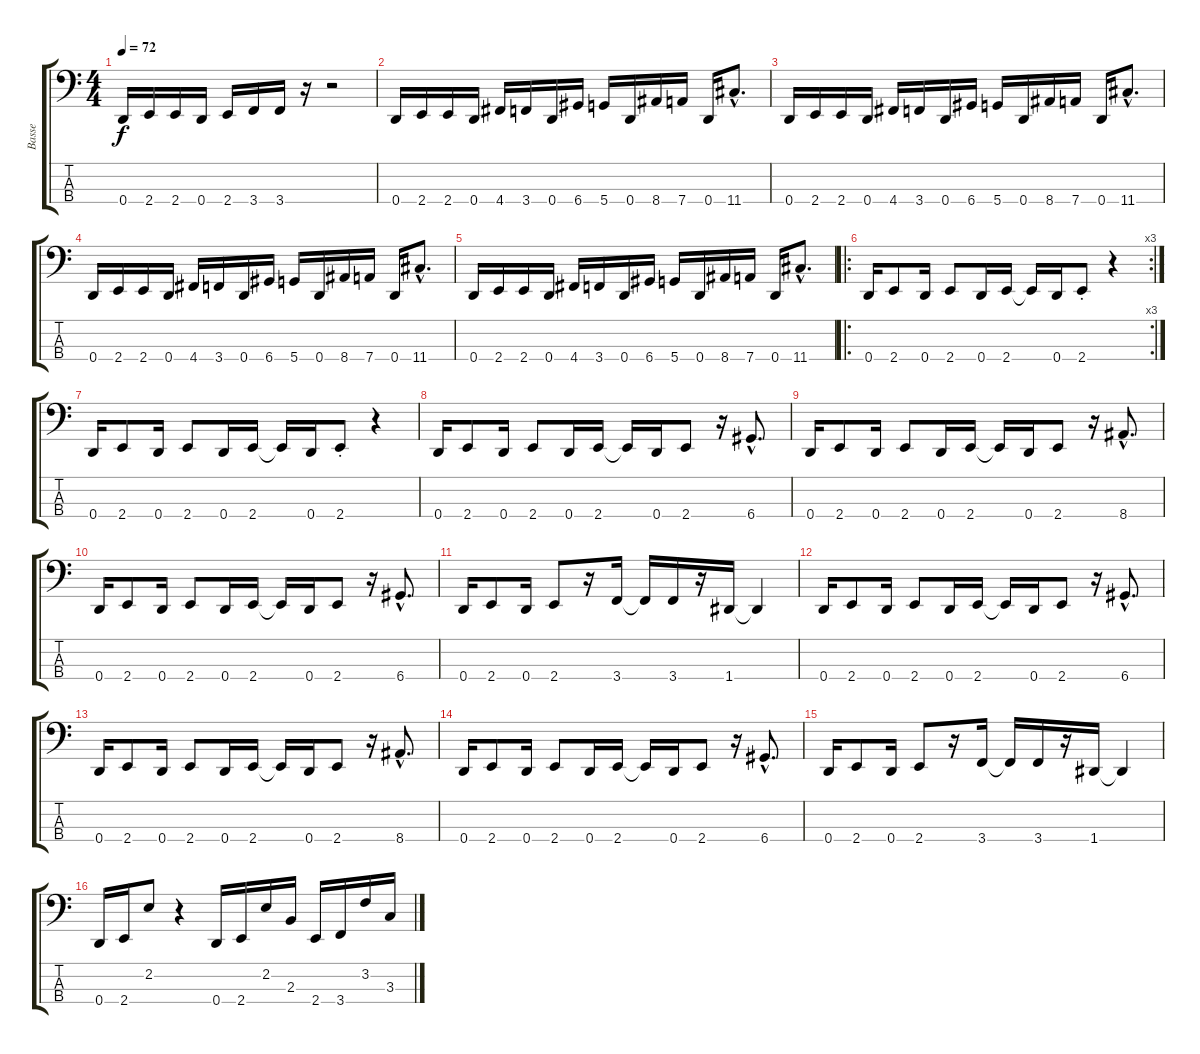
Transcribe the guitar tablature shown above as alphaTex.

\track ("Basse" "Basse") {instrument electricbasspick}
\staff {score tabs}
\tuning (G2 D2 A1 D1) {hide}
\ts (4 4)
\tempo 72
\clef f4
\ks c
0.4.16{dy f} 2.4.16 2.4.16 0.4.16 2.4.16 3.4.16 3.4.16 r.16 r.2 |
0.4.16 2.4.16 2.4.16 0.4.16 4.4.16 3.4.16 0.4.16 6.4.16 5.4.16 0.4.16 8.4.16 7.4.16 0.4.16 11.4{hac}.8{d} |
0.4.16 2.4.16 2.4.16 0.4.16 4.4.16 3.4.16 0.4.16 6.4.16 5.4.16 0.4.16 8.4.16 7.4.16 0.4.16 11.4{hac}.8{d} |
0.4.16 2.4.16 2.4.16 0.4.16 4.4.16 3.4.16 0.4.16 6.4.16 5.4.16 0.4.16 8.4.16 7.4.16 0.4.16 11.4{hac}.8{d} |
0.4.16 2.4.16 2.4.16 0.4.16 4.4.16 3.4.16 0.4.16 6.4.16 5.4.16 0.4.16 8.4.16 7.4.16 0.4.16 11.4{hac}.8{d} |
\ro
\rc 3
0.4.16 2.4.8 0.4.16 2.4.8 0.4.16 2.4.16 2.4{t}.16 0.4.16 2.4{st}.8 r.4 |
0.4.16 2.4.8 0.4.16 2.4.8 0.4.16 2.4.16 2.4{t}.16 0.4.16 2.4{st}.8 r.4 |
0.4.16 2.4.8 0.4.16 2.4.8 0.4.16 2.4.16 2.4{t}.16 0.4.16 2.4.8 r.16 6.4{hac}.8{d} |
0.4.16 2.4.8 0.4.16 2.4.8 0.4.16 2.4.16 2.4{t}.16 0.4.16 2.4.8 r.16 8.4{hac}.8{d} |
0.4.16 2.4.8 0.4.16 2.4.8 0.4.16 2.4.16 2.4{t}.16 0.4.16 2.4.8 r.16 6.4{hac}.8{d} |
0.4.16 2.4.8 0.4.16 2.4.8 r.16 3.4.16 3.4{t}.16 3.4.16 r.16 1.4.16 1.4{t}.4 |
0.4.16 2.4.8 0.4.16 2.4.8 0.4.16 2.4.16 2.4{t}.16 0.4.16 2.4.8 r.16 6.4{hac}.8{d} |
0.4.16 2.4.8 0.4.16 2.4.8 0.4.16 2.4.16 2.4{t}.16 0.4.16 2.4.8 r.16 8.4{hac}.8{d} |
0.4.16 2.4.8 0.4.16 2.4.8 0.4.16 2.4.16 2.4{t}.16 0.4.16 2.4.8 r.16 6.4{hac}.8{d} |
0.4.16 2.4.8 0.4.16 2.4.8 r.16 3.4.16 3.4{t}.16 3.4.16 r.16 1.4.16 1.4{t}.4 |
0.4.16 2.4.16 2.2.8 r.4 0.4.16 2.4.16 2.2.16 2.3.16 2.4.16 3.4.16 3.2.16 3.3.16
